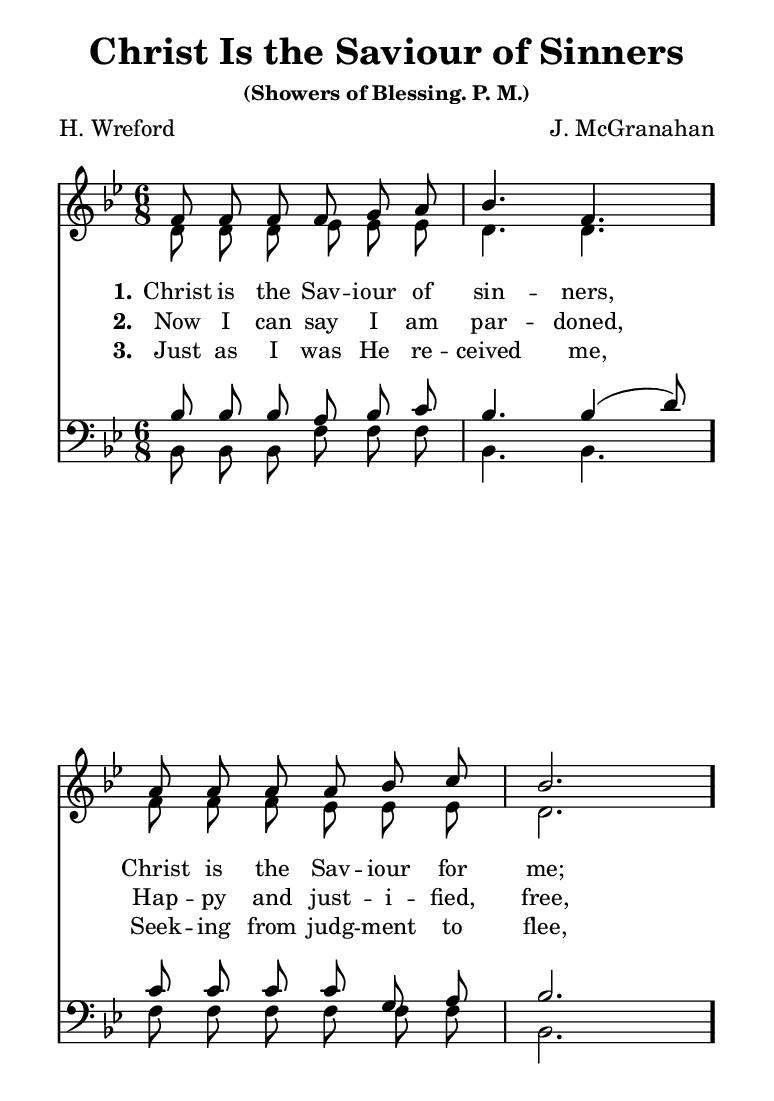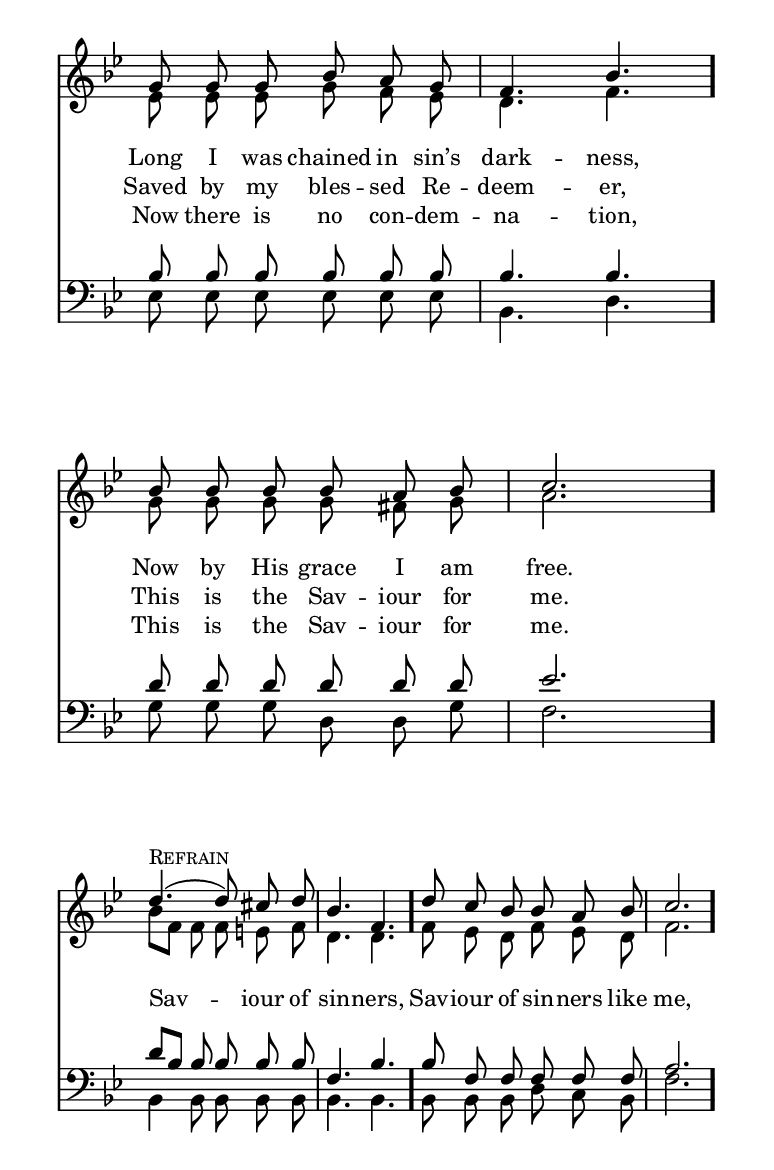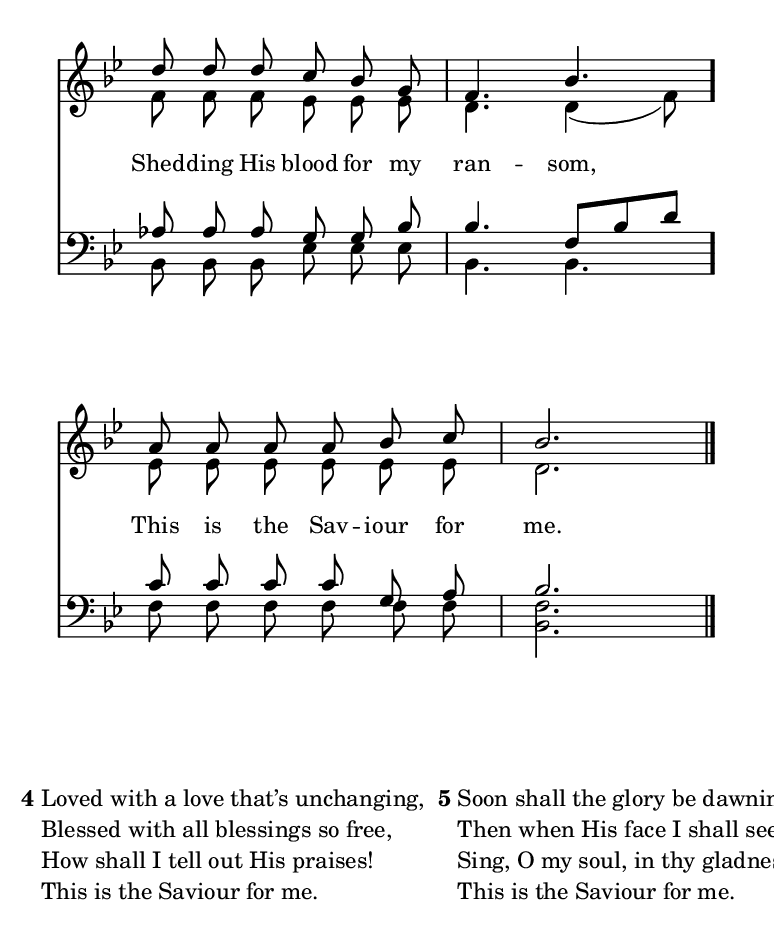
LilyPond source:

\include "common/global.ily"
\paper {
  \include "common/paper.ily"
  %ragged-bottom = ##t
  %ragged-last-bottom = ##t
  %systems-per-page = ##f
  %page-count = ##f
}

\header{
  title = "Christ Is the Saviour of Sinners"
  subsubtitle = "(Showers of Blessing. P. M.)"
  %meter = "P.M."
  poet = "H. Wreford"
  composer = "J. McGranahan"
  %copyright = ""
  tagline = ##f
}

% for fermata in MIDI
ta = { \tempo 4=70 }
tb = { \tempo 4=35 }

patternAA = { c8 c8 c8 c8 c8 c8 | c4. c4. }
patternAB = { c8 c8 c8 c8 c8 c8 | c4. c4( c8) }
patternAC = { c8 c8 c8 c8 c8 c8 | c4. c8[ c8 c8] }

patternBA = { c8 c8 c8 c8 c8 c8 | c2. }

patternCA = { c4.( c8) c8 c8 | c4. c4. }
patternCB = { c8[ c8] c8 c8 c8 c8 | c4. c4. }
patternCC = { c4 c8 c8 c8 c8 | c4. c4. }

global = {
  \include "common/overrides.ily"
  \override Staff.TimeSignature.style = #'()
  \time 6/8
  \override Score.MetronomeMark.transparent = ##t % hide all fermata changes too
  \ta
  \key bes \major
  %\partial 4
  \autoBeamOff
}

notesSoprano = {
\global
\relative c' {

  \changePitch \patternAA { f f f f g a | bes f }
  \changePitch \patternBA { a a a a bes c | bes }
  \changePitch \patternAA { g g g bes a g | f bes }
  \changePitch \patternBA { bes bes bes bes a bes | c }

  << s^\markup { \small \caps "Refrain" }
  \changePitch \patternCA { d d cis d | bes f } >>
  \changePitch \patternBA { d' c bes bes a bes | c }
  \changePitch \patternAA { d d d c bes g | f bes }
  \changePitch \patternBA { a a a a bes c | bes }

  \bar "|."

}
}

notesAlto = {
\global
\relative e' {

  \changePitch \patternAA { d d d ees ees ees | d d }
  \changePitch \patternBA { f f f ees ees ees | d }
  \changePitch \patternAA { ees ees ees g f ees | d f }
  \changePitch \patternBA { g g g g fis g | a }

  \changePitch \patternCB { bes f f | f e! f | d d }
  \changePitch \patternBA { f ees d f ees d | f }
  \changePitch \patternAB { f f f ees ees ees | d d f }
  \changePitch \patternBA { ees ees ees ees ees ees | d }

}
}

notesTenor = {
\global
\relative a {

  \changePitch \patternAB { bes bes bes a bes c | bes bes d }
  \changePitch \patternBA { c c c c g a | bes }
  \changePitch \patternAA { bes bes bes bes bes bes | bes bes }
  \changePitch \patternBA { d d d d d d | ees }

  \changePitch \patternCB { d bes bes bes bes bes | f bes  }
  \changePitch \patternBA { bes f f f f f | a }
  \changePitch \patternAC { aes aes aes g g bes | bes f bes d }
  \changePitch \patternBA { c c c c g a | bes }

}
}

notesBass = {
\global
\relative f, {

  \changePitch \patternAA { bes bes bes f' f f | bes, bes }
  \changePitch \patternBA { f' f f f f f | bes, }
  \changePitch \patternAA { ees ees ees ees ees ees | bes d }
  \changePitch \patternBA { g g g d d g | f }

  \changePitch \patternCC { bes, bes bes bes bes | bes bes }
  \changePitch \patternBA { bes bes bes d c bes | f' }
  \changePitch \patternAA { bes, bes bes ees ees ees | bes bes }
  \changePitch \patternBA { f' f f f f f | < f bes, > }

}
}

Refrain = \lyricmode {

Sav -- iour of sin -- ners, \bar "."
Sav -- iour of sin -- ners like me, \bar "." \break
Shed -- ding His blood for my ran -- som, \bar "."
This is the Sav -- iour for me. \bar "." \break

}

wordsA = \lyricmode {
\set stanza = "1."

Christ is the Sav -- iour of sin -- ners, \bar "."
Christ is the Sav -- iour for me; \bar "." \break
Long I was chained in sin’s dark -- ness, \bar "."
Now by His grace I am free. \bar "." \break

}

wordsB = \lyricmode {
\set stanza = "2."

Now I can say I am par -- doned,
Hap -- py and just -- i -- fied, free,
Saved by my bles -- sed Re -- deem -- er,
This is the Sav -- iour for me.

\Refrain

}

wordsC = \lyricmode {
\set stanza = "3."

Just as I was He re -- ceived me,
Seek -- ing from judg -- ment to flee,
Now there is no con -- dem -- na -- tion,
This is the Sav -- iour for me.

}

wordsD = \markuplist {

\line { Loved with a love that’s unchanging, }
\line { Blessed with all blessings so free, }
\line { How shall I tell out His praises! }
\line { This is the Saviour for me. }

}

wordsE = \markuplist {

\line { Soon shall the glory be dawning, }
\line { Then when His face I shall see, }
\line { Sing, O my soul, in thy gladness, }
\line { This is the Saviour for me. }

}

\score {
  \context ChoirStaff <<
    \context Staff = upper <<
      \set ChoirStaff.systemStartDelimiter = #'SystemStartBar
      \context Voice  = sopranos { \voiceOne << \notesSoprano >> }
      \context Voice  = altos { \voiceTwo << \notesAlto >> }
      \context Lyrics = one   \lyricsto sopranos \wordsA
      \context Lyrics = two   \lyricsto sopranos \wordsB
      \context Lyrics = three \lyricsto sopranos \wordsC
    >>
    \context Staff = men <<
      \clef bass
      \context Voice  = tenors { \voiceOne << \notesTenor >> }
      \context Voice  = basses { \voiceTwo << \notesBass >> }
    >>
  >>
  \layout {
    \include "common/layout.ily"
  }
  \midi{
    \include "common/midi.ily"
  }
}

\noPageBreak

\markup { \fill-line { %\column {
  \hspace #0.1
  \line{ \bold 4 \column { \wordsD } } %\combine \null \vspace #0.4
  \hspace #0.1
  \line{ \bold 5 \column { \wordsE } } %\combine \null \vspace #0.4
  \hspace #0.1
} } %}

\pageBreak

\version "2.18.0"  % necessary for upgrading to future LilyPond versions.

% vi:set et ts=2 sw=2 ai nocindent syntax=lilypond
